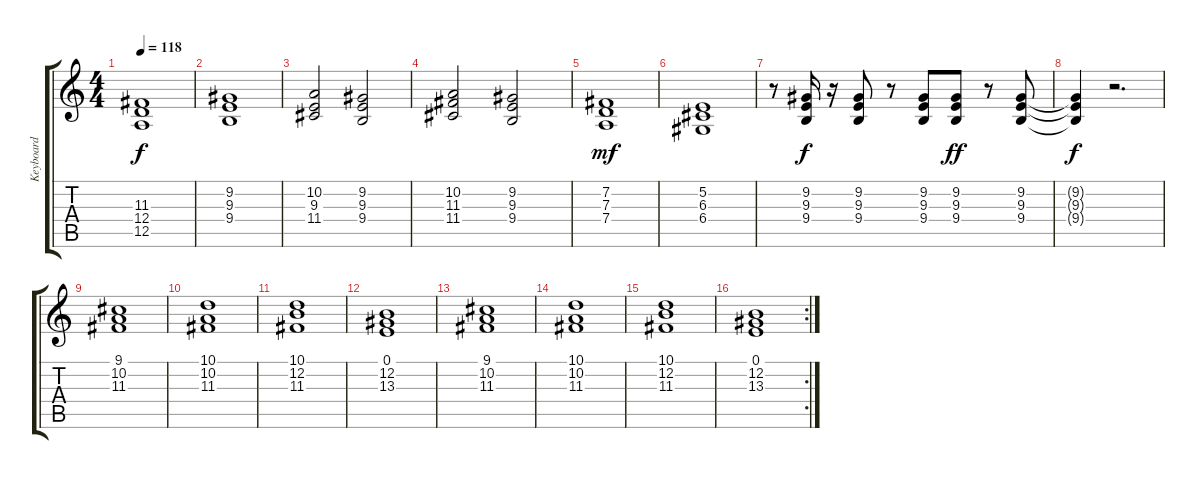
\track ("Keyboard" "Keyboard") {instrument synthstrings1}
\staff {score tabs}
\tuning (E4 B3 G3 D3 A2 E2) {hide}
\ts (4 4)
\tempo 118
\clef g2
\ks c
(11.3 12.4 12.5).1{dy f} |
(9.2 9.3 9.4).1 |
(10.2 9.3 11.4).2 (9.2 9.3 9.4).2 |
(10.2 11.3 11.4).2 (9.2 9.3 9.4).2 |
(7.2 7.3 7.4).1{dy mf} |
(5.2 6.3 6.4).1 |
r.8 (9.2 9.3 9.4).16{dy f} r.16 (9.2 9.3 9.4).8 r.8 (9.2 9.3 9.4).8 (9.2 9.3 9.4).8{dy ff} r.8 (9.2 9.3 9.4).8 |
(9.2{t} 9.3{t} 9.4{t}).4{dy f} r.2{d} |
(9.1 10.2 11.3).1 |
(10.1 10.2 11.3).1 |
(10.1 12.2 11.3).1 |
(0.1 12.2 13.3).1 |
(9.1 10.2 11.3).1 |
(10.1 10.2 11.3).1 |
(10.1 12.2 11.3).1 |
\rc 2
(0.1 12.2 13.3).1
